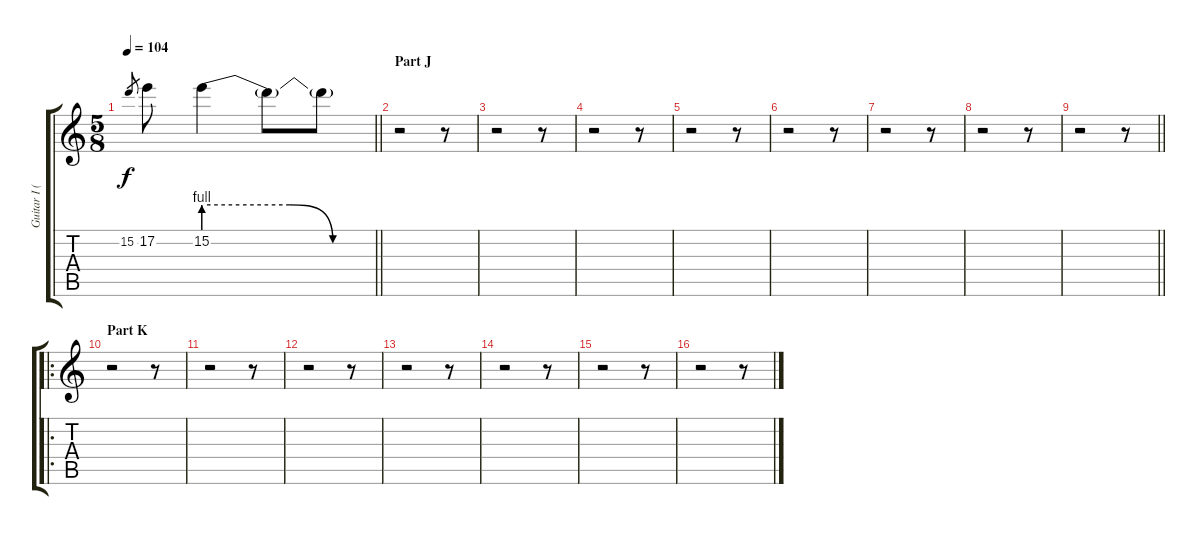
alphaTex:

\track ("Guitar I (Sugizo)" "Guitar I (") {instrument distortionguitar}
\staff {score tabs}
\tuning (E4 B3 G3 D3 A2 E2) {hide}
\ts (5 8)
\tempo 104
\clef g2
\barLineRight lightlight
\ks c
15.2.8{gr dy f} 17.2.8 15.2{be (custom 0 4 30 4 45 0 60 0)}.4 15.2{t}.8 15.2{t}.8 |
\section ("" "Part J")
r.2 r.8 |
r.2 r.8 |
r.2 r.8 |
r.2 r.8 |
r.2 r.8 |
r.2 r.8 |
r.2 r.8 |
\barLineRight lightlight
r.2 r.8 |
\ro
\section ("" "Part K")
r.2 r.8 |
r.2 r.8 |
r.2 r.8 |
r.2 r.8 |
r.2 r.8 |
r.2 r.8 |
r.2 r.8
